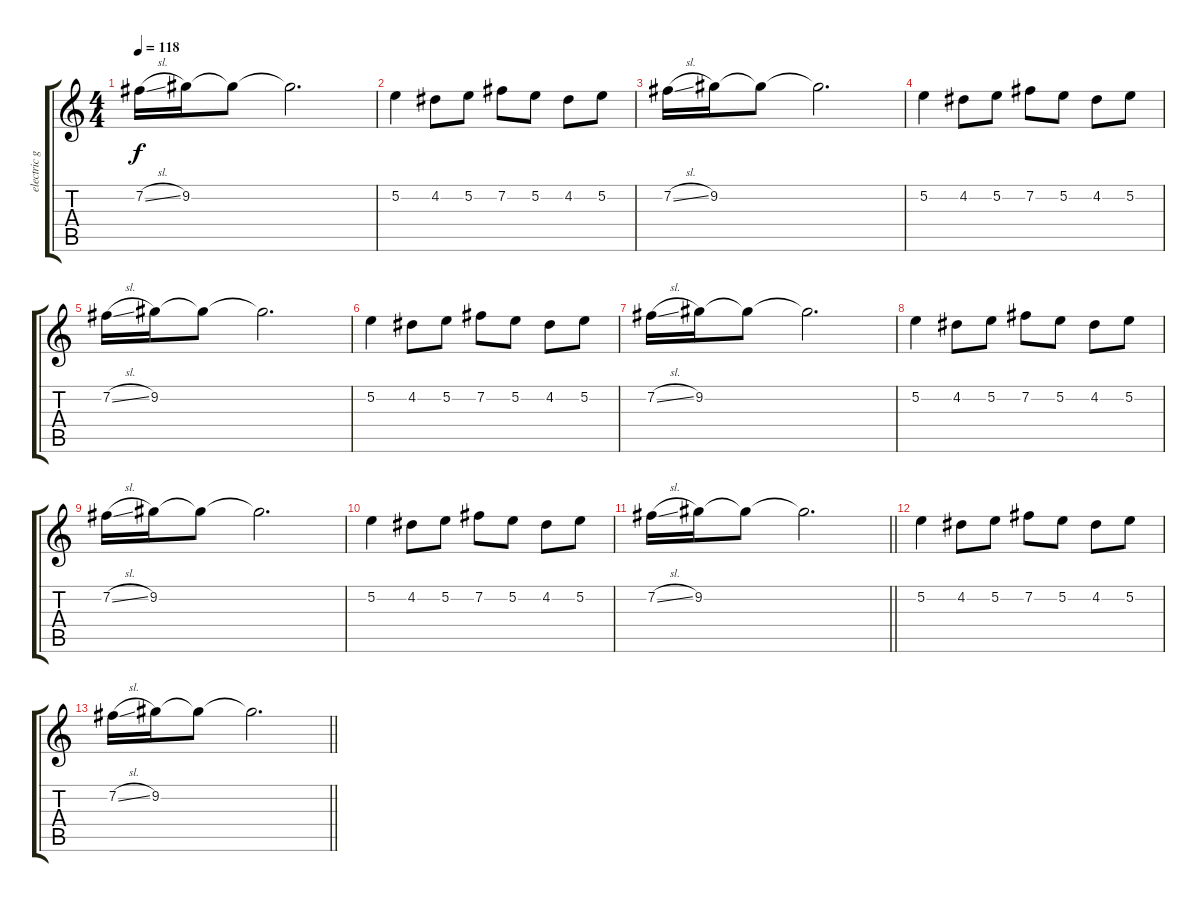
\track ("electric guitar overdub" "electric g") {instrument electricguitarclean}
\staff {score tabs}
\tuning (E4 B3 G3 D3 A2 E2) {hide}
\ts (4 4)
\tempo 118
\clef g2
\ks c
7.2{sl}.16{dy f} 9.2.16 9.2{t}.8 9.2{t}.2{d} |
5.2.4 4.2.8 5.2.8 7.2.8 5.2.8 4.2.8 5.2.8 |
7.2{sl}.16 9.2.16 9.2{t}.8 9.2{t}.2{d} |
5.2.4 4.2.8 5.2.8 7.2.8 5.2.8 4.2.8 5.2.8 |
7.2{sl}.16 9.2.16 9.2{t}.8 9.2{t}.2{d} |
5.2.4 4.2.8 5.2.8 7.2.8 5.2.8 4.2.8 5.2.8 |
7.2{sl}.16 9.2.16 9.2{t}.8 9.2{t}.2{d} |
5.2.4 4.2.8 5.2.8 7.2.8 5.2.8 4.2.8 5.2.8 |
7.2{sl}.16 9.2.16 9.2{t}.8 9.2{t}.2{d} |
5.2.4 4.2.8 5.2.8 7.2.8 5.2.8 4.2.8 5.2.8 |
\barLineRight lightlight
7.2{sl}.16 9.2.16 9.2{t}.8 9.2{t}.2{d} |
5.2.4 4.2.8 5.2.8 7.2.8 5.2.8 4.2.8 5.2.8 |
\barLineRight lightlight
7.2{sl}.16 9.2.16 9.2{t}.8 9.2{t}.2{d}
